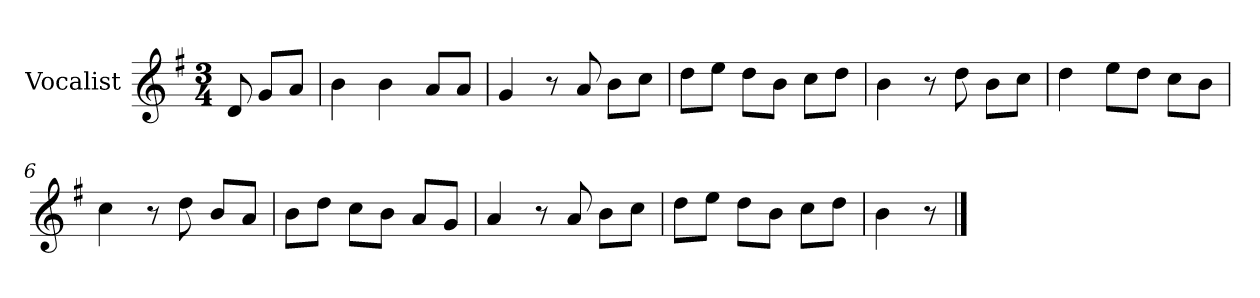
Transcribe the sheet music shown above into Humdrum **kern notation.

**kern
*part1
*staff1
*I"Vocalist
*k[f#]
*G:
*M3/4
=
8d
8gL
8aJ
=1
4b
4b
8aL
8aJ
=2
4g
8r
8a
8bL
8ccJ
=3
8ddL
8eeJ
8ddL
8bJ
8ccL
8ddJ
=4
4b
8r
8dd
8bL
8ccJ
=5
4dd
8eeL
8ddJ
8ccL
8bJ
=6
4cc
8r
8dd
8bL
8aJ
=7
8bL
8ddJ
8ccL
8bJ
8aL
8gJ
=8
4a
8r
8a
8bL
8ccJ
=9
8ddL
8eeJ
8ddL
8bJ
8ccL
8ddJ
=10
4b
8r
==
*-
